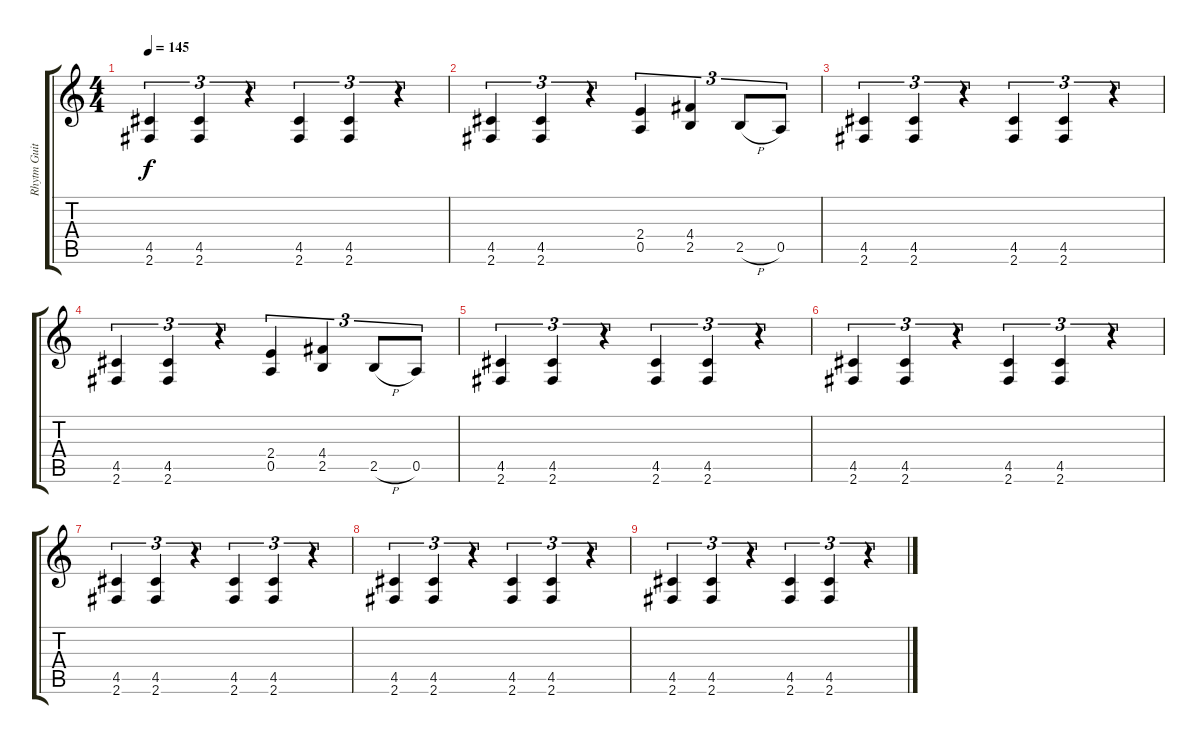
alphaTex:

\track ("Rhytm Guitar" "Rhytm Guit") {instrument distortionguitar}
\staff {score tabs}
\tuning (E4 B3 G3 D3 A2 E2) {hide}
\ts (4 4)
\tempo 145
\clef g2
\ks c
(4.5 2.6).4{tu (3 2) dy f} (4.5 2.6).4{tu (3 2)} r.4{tu (3 2)} (4.5 2.6).4{tu (3 2)} (4.5 2.6).4{tu (3 2)} r.4{tu (3 2)} |
(4.5 2.6).4{tu (3 2)} (4.5 2.6).4{tu (3 2)} r.4{tu (3 2)} (2.4 0.5).4{tu (3 2)} (4.4 2.5).4{tu (3 2)} 2.5{h}.8{tu (3 2)} 0.5.8{tu (3 2)} |
(4.5 2.6).4{tu (3 2)} (4.5 2.6).4{tu (3 2)} r.4{tu (3 2)} (4.5 2.6).4{tu (3 2)} (4.5 2.6).4{tu (3 2)} r.4{tu (3 2)} |
(4.5 2.6).4{tu (3 2)} (4.5 2.6).4{tu (3 2)} r.4{tu (3 2)} (2.4 0.5).4{tu (3 2)} (4.4 2.5).4{tu (3 2)} 2.5{h}.8{tu (3 2)} 0.5.8{tu (3 2)} |
(4.5 2.6).4{tu (3 2) volume 6} (4.5 2.6).4{tu (3 2)} r.4{tu (3 2)} (4.5 2.6).4{tu (3 2)} (4.5 2.6).4{tu (3 2)} r.4{tu (3 2)} |
(4.5 2.6).4{tu (3 2)} (4.5 2.6).4{tu (3 2)} r.4{tu (3 2)} (4.5 2.6).4{tu (3 2)} (4.5 2.6).4{tu (3 2)} r.4{tu (3 2)} |
(4.5 2.6).4{tu (3 2)} (4.5 2.6).4{tu (3 2)} r.4{tu (3 2)} (4.5 2.6).4{tu (3 2)} (4.5 2.6).4{tu (3 2)} r.4{tu (3 2)} |
(4.5 2.6).4{tu (3 2)} (4.5 2.6).4{tu (3 2)} r.4{tu (3 2)} (4.5 2.6).4{tu (3 2)} (4.5 2.6).4{tu (3 2)} r.4{tu (3 2)} |
(4.5 2.6).4{tu (3 2)} (4.5 2.6).4{tu (3 2)} r.4{tu (3 2)} (4.5 2.6).4{tu (3 2)} (4.5 2.6).4{tu (3 2)} r.4{tu (3 2)}
